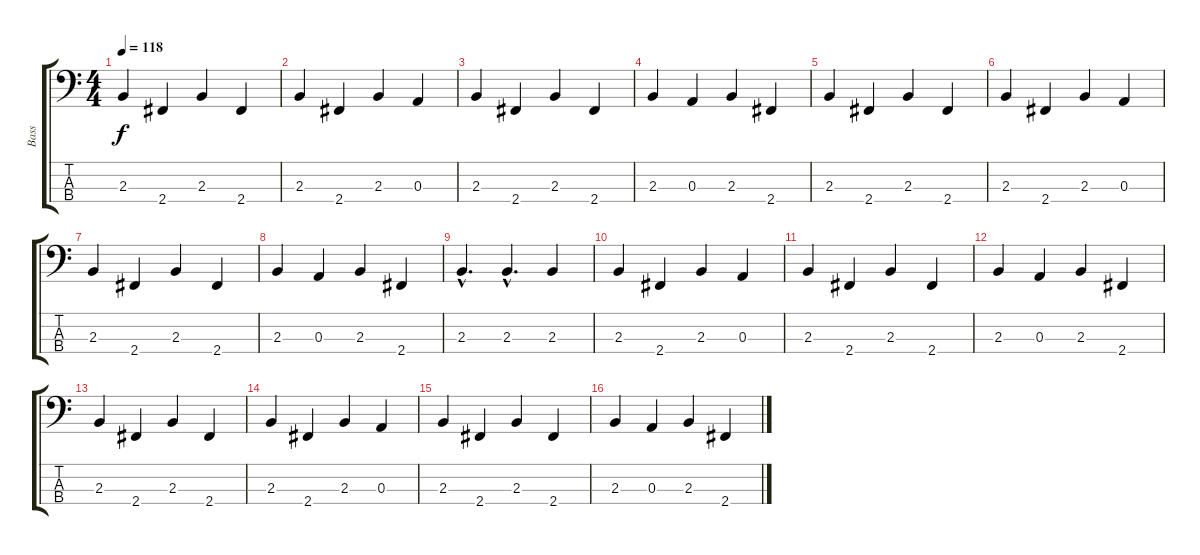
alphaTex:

\track ("Bass" "Bass") {instrument electricbassfinger}
\staff {score tabs}
\tuning (G2 D2 A1 E1) {hide}
\ts (4 4)
\tempo 118
\clef f4
\ks c
2.3.4{dy f} 2.4.4 2.3.4 2.4.4 |
2.3.4 2.4.4 2.3.4 0.3.4 |
2.3.4 2.4.4 2.3.4 2.4.4 |
2.3.4 0.3.4 2.3.4 2.4.4 |
2.3.4 2.4.4 2.3.4 2.4.4 |
2.3.4 2.4.4 2.3.4 0.3.4 |
2.3.4 2.4.4 2.3.4 2.4.4 |
2.3.4 0.3.4 2.3.4 2.4.4 |
2.3{hac}.4{d} 2.3{hac}.4{d} 2.3.4 |
2.3.4 2.4.4 2.3.4 0.3.4 |
2.3.4 2.4.4 2.3.4 2.4.4 |
2.3.4 0.3.4 2.3.4 2.4.4 |
2.3.4 2.4.4 2.3.4 2.4.4 |
2.3.4 2.4.4 2.3.4 0.3.4 |
2.3.4 2.4.4 2.3.4 2.4.4 |
2.3.4 0.3.4 2.3.4 2.4.4
